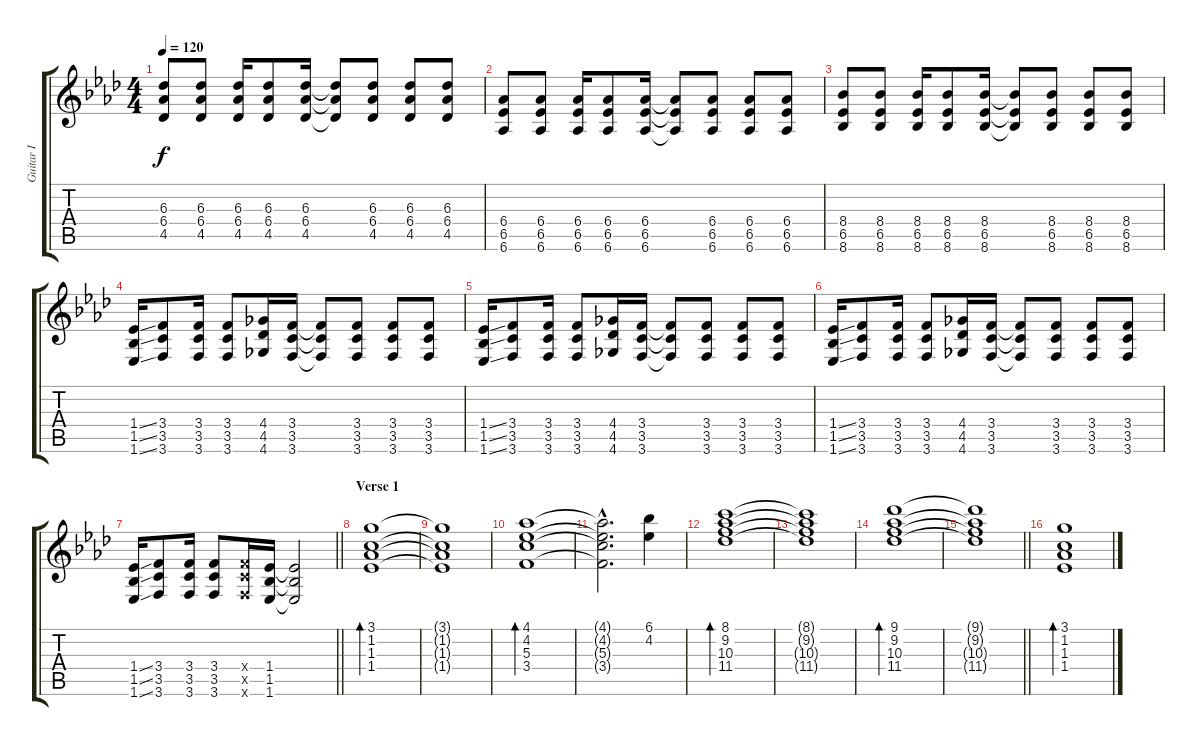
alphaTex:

\track ("Guitar I" "Guitar I") {instrument overdrivenguitar}
\staff {score tabs}
\tuning (E4 B3 G3 D3 A2 D2) {hide}
\ts (4 4)
\tempo 120
\clef g2
\ks fminor
(6.3 6.4 4.5).8{dy f} (6.3 6.4 4.5).8 (6.3 6.4 4.5).16 (6.3 6.4 4.5).8 (6.3 6.4 4.5).16 (6.3{t} 6.4{t} 4.5{t}).8 (6.3 6.4 4.5).8 (6.3 6.4 4.5).8 (6.3 6.4 4.5).8 |
(6.4 6.5 6.6).8 (6.4 6.5 6.6).8 (6.4 6.5 6.6).16 (6.4 6.5 6.6).8 (6.4 6.5 6.6).16 (6.4{t} 6.5{t} 6.6{t}).8 (6.4 6.5 6.6).8 (6.4 6.5 6.6).8 (6.4 6.5 6.6).8 |
(8.4 6.5 8.6).8 (8.4 6.5 8.6).8 (8.4 6.5 8.6).16 (8.4 6.5 8.6).8 (8.4 6.5 8.6).16 (8.4{t} 6.5{t} 8.6{t}).8 (8.4 6.5 8.6).8 (8.4 6.5 8.6).8 (8.4 6.5 8.6).8 |
(1.4{ss} 1.5{ss} 1.6{ss}).16 (3.4 3.5 3.6).8 (3.4 3.5 3.6).16 (3.4 3.5 3.6).8 (4.4 4.5 4.6).16 (3.4 3.5 3.6).16 (3.4{t} 3.5{t} 3.6{t}).8 (3.4 3.5 3.6).8 (3.4 3.5 3.6).8 (3.4 3.5 3.6).8 |
(1.4{ss} 1.5{ss} 1.6{ss}).16 (3.4 3.5 3.6).8 (3.4 3.5 3.6).16 (3.4 3.5 3.6).8 (4.4 4.5 4.6).16 (3.4 3.5 3.6).16 (3.4{t} 3.5{t} 3.6{t}).8 (3.4 3.5 3.6).8 (3.4 3.5 3.6).8 (3.4 3.5 3.6).8 |
(1.4{ss} 1.5{ss} 1.6{ss}).16 (3.4 3.5 3.6).8 (3.4 3.5 3.6).16 (3.4 3.5 3.6).8 (4.4 4.5 4.6).16 (3.4 3.5 3.6).16 (3.4{t} 3.5{t} 3.6{t}).8 (3.4 3.5 3.6).8 (3.4 3.5 3.6).8 (3.4 3.5 3.6).8 |
\barLineRight lightlight
(1.4{ss} 1.5{ss} 1.6{ss}).16 (3.4 3.5 3.6).8 (3.4 3.5 3.6).16 (3.4 3.5 3.6).8 (3.4{x} 3.5{x} 3.6{x}).16 (1.4 1.5 1.6).16 (1.4{t} 1.5{t} 1.6{t}).2 |
\section ("" "Verse 1")
(3.1 1.2 1.3 1.4).1{bd 240 instrument electricguitarjazz} |
(3.1{t} 1.2{t} 1.3{t} 1.4{t}).1 |
(4.1 4.2 5.3 3.4).1{bd 240} |
(4.1{hac t} 4.2{hac t} 5.3{hac t} 3.4{hac t}).2{d} (6.1 4.2).4 |
(8.1 9.2 10.3 11.4).1{bd 240} |
(8.1{t} 9.2{t} 10.3{t} 11.4{t}).1 |
(9.1 9.2 10.3 11.4).1{bd 240} |
\barLineRight lightlight
(9.1{t} 9.2{t} 10.3{t} 11.4{t}).1 |
(3.1 1.2 1.3 1.4).1{bd 240 instrument electricguitarjazz}
